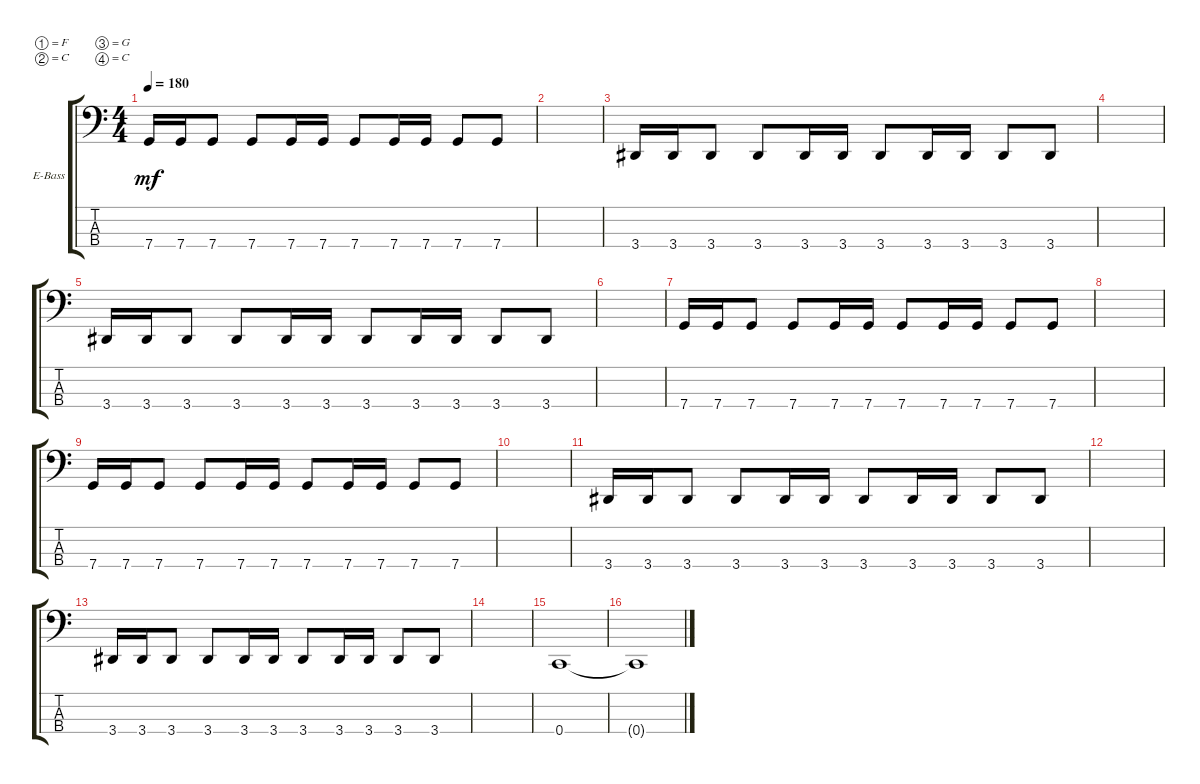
\defaultSystemsLayout 4
\bracketExtendMode groupsimilarinstruments
\firstSystemTrackNameOrientation horizontal
\otherSystemsTrackNameOrientation horizontal
\track ("Electric Bass" "E-Bass") {instrument electricbassfinger}
\staff {score tabs}
\tuning (F2 C2 G1 C1)
\ts (4 4)
\tempo 180
\clef f4
\ks c
7.4.16{dy mf} 7.4.16 7.4.8 7.4.8 7.4.16 7.4.16 7.4.8 7.4.16 7.4.16 7.4.8 7.4.8 |
|
3.4.16 3.4.16 3.4.8 3.4.8 3.4.16 3.4.16 3.4.8 3.4.16 3.4.16 3.4.8 3.4.8 |
|
3.4.16 3.4.16 3.4.8 3.4.8 3.4.16 3.4.16 3.4.8 3.4.16 3.4.16 3.4.8 3.4.8 |
|
7.4.16 7.4.16 7.4.8 7.4.8 7.4.16 7.4.16 7.4.8 7.4.16 7.4.16 7.4.8 7.4.8 |
|
7.4.16 7.4.16 7.4.8 7.4.8 7.4.16 7.4.16 7.4.8 7.4.16 7.4.16 7.4.8 7.4.8 |
|
3.4.16 3.4.16 3.4.8 3.4.8 3.4.16 3.4.16 3.4.8 3.4.16 3.4.16 3.4.8 3.4.8 |
|
3.4.16 3.4.16 3.4.8 3.4.8 3.4.16 3.4.16 3.4.8 3.4.16 3.4.16 3.4.8 3.4.8 |
|
0.4.1 |
0.4{t}.1
